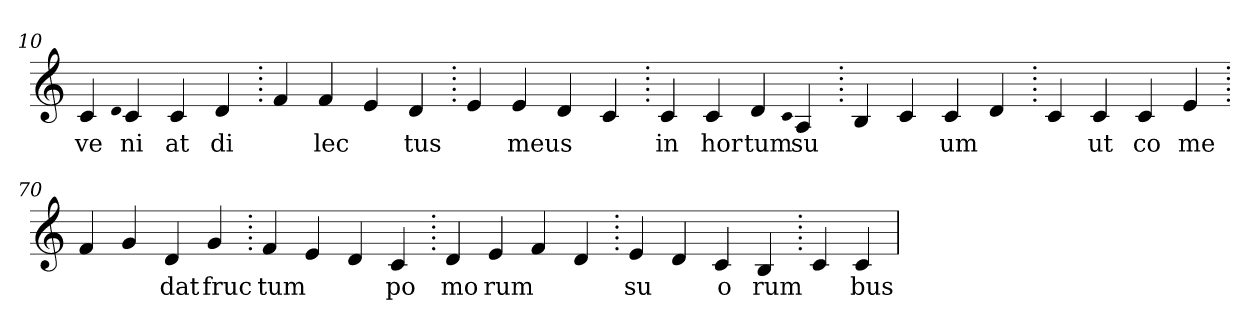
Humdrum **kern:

**kern	**text
*part1	*part1
*staff1	*staff1
*clefG2	*
=10.	=10.
4c	ve
qqd	.
4c	ni
4c	at
4d	di
=20.	=20.
4f	.
4f	lec
4e	.
4d	tus
=30.	=30.
4e	.
4e	meus
4d	.
4c	.
=40.	=40.
4c	in
4c	hor
4d	tum
qqc	.
4A	su
=50.	=50.
4B	.
4c	.
4c	um
4d	.
=60.	=60.
4c	.
4c	ut
4c	co
4e	me
=70.	=70.
4f	.
4g	.
4d	dat
4g	fruc
=80.	=80.
4f	tum
4e	.
4d	.
4c	po
=90.	=90.
4d	mo
4e	rum
4f	.
4d	.
=100.	=100.
4e	su
4d	.
4c	o
4B	rum
=110.	=110.
4c	.
4c	bus
=	=
*-	*-
